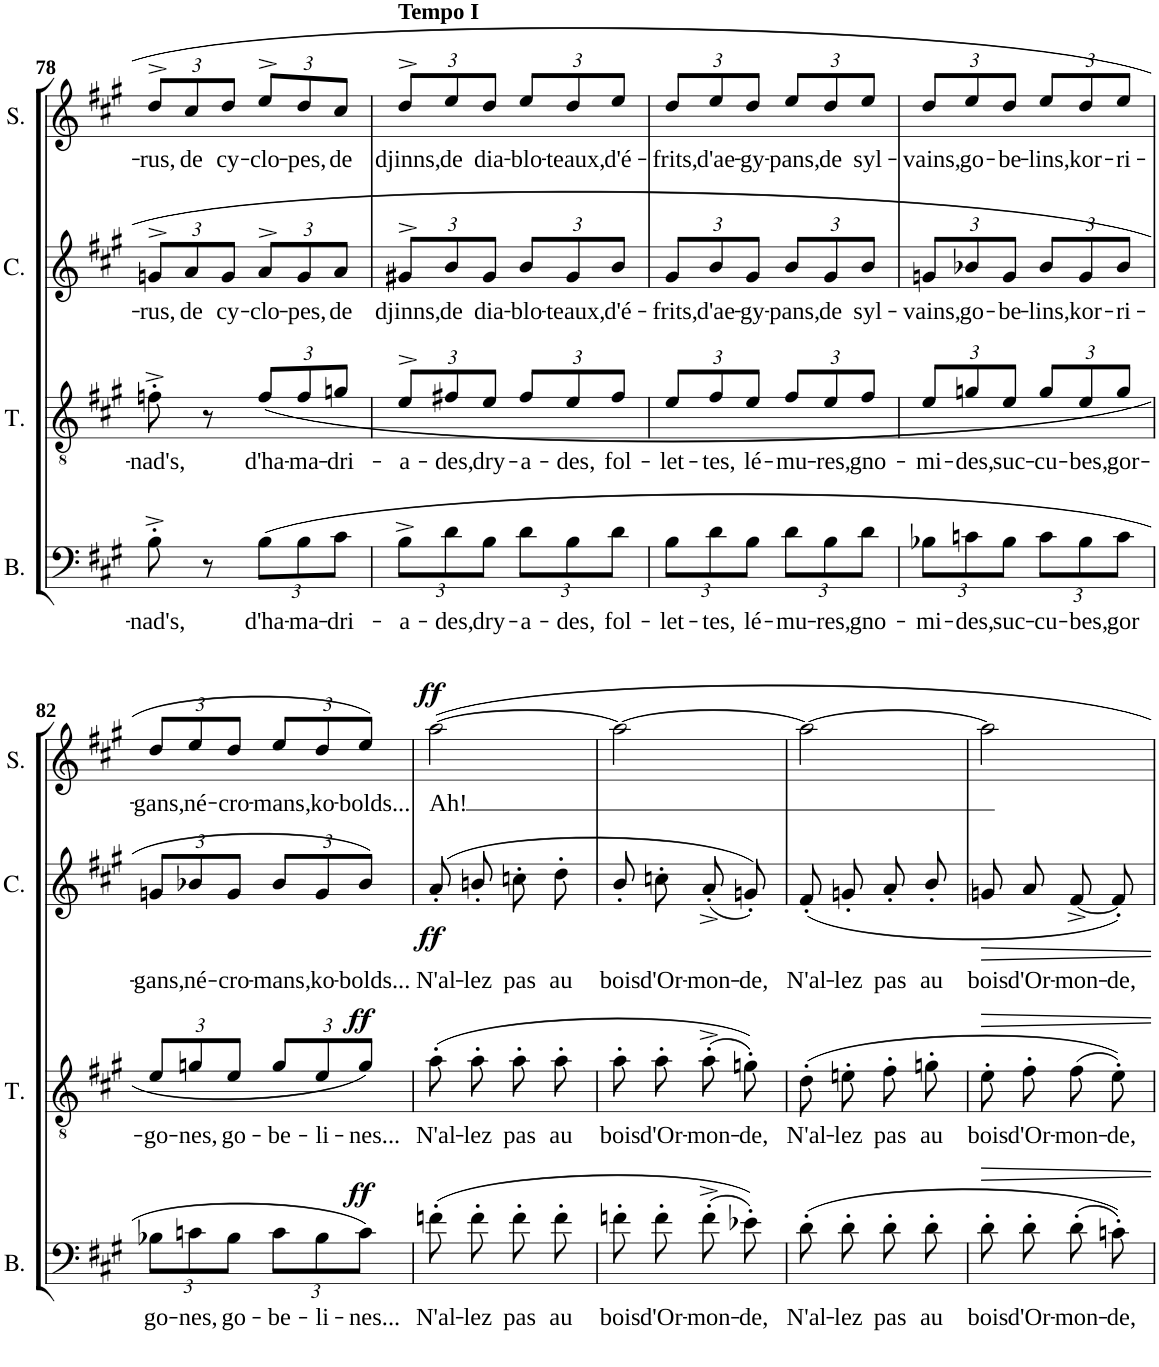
**kern	**text	**dynam	**kern	**text	**dynam	**kern	**text	**dynam	**kern	**text	**dynam
*part4	*part4	*part4	*part3	*part3	*part3	*part2	*part2	*part2	*part1	*part1	*part1
*staff4	*staff4	*staff4	*staff3	*staff3	*staff3	*staff2	*staff2	*staff2	*staff1	*staff1	*staff1
*I"Basses	*	*	*I"Tenors	*	*	*I"Contraltos	*	*	*I"Sopranos	*	*
*I'B.	*	*	*I'T.	*	*	*I'C.	*	*	*I'S.	*	*
!!LO:PB:g=z
*clefF4	*	*	*clefGv2	*	*	*clefG2	*	*	*clefG2	*	*
*	*	*	*Trd7c12	*	*	*	*	*	*	*	*
*k[f#c#g#]	*	*	*k[f#c#g#]	*	*	*k[f#c#g#]	*	*	*k[f#c#g#]	*	*
*A:	*	*	*A:	*	*	*A:	*	*	*A:	*	*
*M2/4	*	*	*M2/4	*	*	*M2/4	*	*	*M2/4	*	*
=78	=78	=78	=78	=78	=78	=78	=78	=78	=78	=78	=78
!	!LO:LY:b	!	!	!LO:LY:b	!	!	!	!	!	!	!
*	*	*	*	*	*	*Xbrackettup	*	*	*	*	*
!	!	!	!	!	!	!	!LO:LY:b	!	!	!	!
*	*	*	*	*	*	*	*	*	*Xbrackettup	*	*
!	!	!	!	!	!	!	!	!	!	!LO:LY:b	!
8B'^\	-nad's,	.	8fn'^\	-nad's,	.	12gn^>/L	-rus,	.	12dd^>/L	-rus,	.
!	!	!	!	!	!	!	!LO:LY:b	!	!	!LO:LY:b	!
.	.	.	.	.	.	12a/	de	.	12cc#/	de	.
8r	.	.	8r	.	.	.	.	.	.	.	.
!	!	!	!	!	!	!	!LO:LY:b	!	!	!LO:LY:b	!
.	.	.	.	.	.	12g/J	cy-	.	12dd/J	cy-	.
*Xbrackettup	*	*	*	*	*	*	*	*	*	*	*
!	!LO:LY:b	!	!	!	!	!	!	!	!	!	!
*	*	*	*Xbrackettup	*	*	*	*	*	*	*	*
!	!	!	!	!LO:LY:b	!	!	!LO:LY:b	!	!	!LO:LY:b	!
(12B\L	d'ha-	.	(12f/L	d'ha-	.	12a^>/L	-clo-	.	12ee^>/L	-clo-	.
!	!LO:LY:b	!	!	!LO:LY:b	!	!	!LO:LY:b	!	!	!LO:LY:b	!
12B\	-ma-	.	12f/	-ma-	.	12g/	-pes,	.	12dd/	-pes,	.
!	!LO:LY:b	!	!	!LO:LY:b	!	!	!LO:LY:b	!	!	!LO:LY:b	!
12c#\J	-dri-	.	12gn/J	-dri-	.	12a/J	de	.	12cc#/J	de	.
=79	=79	=79	=79	=79	=79	=79	=79	=79	=79	=79	=79
!	!	!	!	!	!	!	!	!	!LO:TX:a:B:t=Tempo I	!	!
!	!LO:LY:b	!	!	!LO:LY:b	!	!	!LO:LY:b	!	!	!LO:LY:b	!
12B^\L	-a-	.	12e^>/L	-a-	.	12g#X^>/L	djinns,	.	12dd^>/L	djinns,	.
!	!LO:LY:b	!	!	!LO:LY:b	!	!	!LO:LY:b	!	!	!LO:LY:b	!
12d\	-des,	.	12f#X/	-des,	.	12b/	de	.	12ee/	de	.
!	!LO:LY:b	!	!	!LO:LY:b	!	!	!LO:LY:b	!	!	!LO:LY:b	!
12B\J	dry-	.	12e/J	dry-	.	12g#/J	dia-	.	12dd/J	dia-	.
!	!LO:LY:b	!	!	!LO:LY:b	!	!	!LO:LY:b	!	!	!LO:LY:b	!
12d\L	-a-	.	12f#/L	-a-	.	12b/L	-blo-	.	12ee/L	-blo-	.
!	!LO:LY:b	!	!	!LO:LY:b	!	!	!LO:LY:b	!	!	!LO:LY:b	!
12B\	-des,	.	12e/	-des,	.	12g#/	-teaux,	.	12dd/	-teaux,	.
!	!LO:LY:b	!	!	!LO:LY:b	!	!	!LO:LY:b	!	!	!LO:LY:b	!
12d\J	fol-	.	12f#/J	fol-	.	12b/J	d'é-	.	12ee/J	d'é-	.
=80	=80	=80	=80	=80	=80	=80	=80	=80	=80	=80	=80
!	!LO:LY:b	!	!	!LO:LY:b	!	!	!LO:LY:b	!	!	!LO:LY:b	!
12B\L	-let-	.	12e/L	-let-	.	12g#/L	-frits,	.	12dd/L	-frits,	.
!	!LO:LY:b	!	!	!LO:LY:b	!	!	!LO:LY:b	!	!	!LO:LY:b	!
12d\	-tes,	.	12f#/	-tes,	.	12b/	d'ae-	.	12ee/	d'ae-	.
!	!LO:LY:b	!	!	!LO:LY:b	!	!	!LO:LY:b	!	!	!LO:LY:b	!
12B\J	lé-	.	12e/J	lé-	.	12g#/J	-gy-	.	12dd/J	-gy-	.
!	!LO:LY:b	!	!	!LO:LY:b	!	!	!LO:LY:b	!	!	!LO:LY:b	!
12d\L	-mu-	.	12f#/L	-mu-	.	12b/L	-pans,	.	12ee/L	-pans,	.
!	!LO:LY:b	!	!	!LO:LY:b	!	!	!LO:LY:b	!	!	!LO:LY:b	!
12B\	-res,	.	12e/	-res,	.	12g#/	de	.	12dd/	de	.
!	!LO:LY:b	!	!	!LO:LY:b	!	!	!LO:LY:b	!	!	!LO:LY:b	!
12d\J	gno-	.	12f#/J	gno-	.	12b/J	syl-	.	12ee/J	syl-	.
=81	=81	=81	=81	=81	=81	=81	=81	=81	=81	=81	=81
!	!LO:LY:b	!	!	!LO:LY:b	!	!	!LO:LY:b	!	!	!LO:LY:b	!
12B-X\L	-mi-	.	12e/L	-mi-	.	12gn/L	-vains,	.	12dd/L	-vains,	.
!	!LO:LY:b	!	!	!LO:LY:b	!	!	!LO:LY:b	!	!	!LO:LY:b	!
12cn\	-des,	.	12gn/	-des,	.	12b-X/	go-	.	12ee/	go-	.
!	!LO:LY:b	!	!	!LO:LY:b	!	!	!LO:LY:b	!	!	!LO:LY:b	!
12B-\J	suc-	.	12e/J	suc-	.	12g/J	-be-	.	12dd/J	-be-	.
!	!LO:LY:b	!	!	!LO:LY:b	!	!	!LO:LY:b	!	!	!LO:LY:b	!
12c\L	-cu-	.	12g/L	-cu-	.	12b-/L	-lins,	.	12ee/L	-lins,	.
!	!LO:LY:b	!	!	!LO:LY:b	!	!	!LO:LY:b	!	!	!LO:LY:b	!
12B-\	-bes,	.	12e/	-bes,	.	12g/	kor-	.	12dd/	kor-	.
!	!LO:LY:b	!	!	!LO:LY:b	!	!	!LO:LY:b	!	!	!LO:LY:b	!
12c\J	gor	.	12g/J	gor-	.	12b-/J	-ri-	.	12ee/J	-ri-	.
!!LO:LB:g=z
=82	=82	=82	=82	=82	=82	=82	=82	=82	=82	=82	=82
!	!LO:LY:b	!	!	!LO:LY:b	!	!	!LO:LY:b	!	!	!LO:LY:b	!
12B-X\L	go-	.	12e/L	-go-	.	12gn/L	-gans,	.	12dd/L	-gans,	.
!	!LO:LY:b	!	!	!LO:LY:b	!	!	!LO:LY:b	!	!	!LO:LY:b	!
12cn\	-nes,	.	12gn/	-nes,	.	12b-X/	né-	.	12ee/	né-	.
!	!LO:LY:b	!	!	!LO:LY:b	!	!	!LO:LY:b	!	!	!LO:LY:b	!
12B-\J	go-	.	12e/J	go-	.	12g/J	-cro-	.	12dd/J	-cro-	.
!	!LO:LY:b	!	!	!LO:LY:b	!	!	!LO:LY:b	!	!	!LO:LY:b	!
12c\L	-be-	.	12g/L	-be-	.	12b-/L	-mans,	.	12ee/L	-mans,	.
!	!LO:LY:b	!	!	!LO:LY:b	!	!	!LO:LY:b	!	!	!LO:LY:b	!
12B-\	-li-	.	12e/	-li-	.	12g/	ko-	.	12dd/	ko-	.
!	!LO:LY:b	!LO:DY:a	!	!LO:LY:b	!LO:DY:a	!	!LO:LY:b	!	!	!LO:LY:b	!
12c\J)	-nes...	ff	12g/J)	-nes...	ff	12b-/J	-bolds...	.	12ee/J	-bolds...	.
=83	=83	=83	=83	=83	=83	=83	=83	=83	=83	=83	=83
!	!LO:LY:b	!	!	!LO:LY:b	!	!	!LO:LY:b	!LO:DY:b	!	!LO:LY:b	!LO:DY:a
(8fn'\	N'al-	.	(8a'\	N'al-	.	(8a'/	N'al-	ff	[2aa\	Ah!	ff
!	!LO:LY:b	!	!	!LO:LY:b	!	!	!LO:LY:b	!	!	!	!
8f'\	-lez	.	8a'\	-lez	.	8bn'/	-lez	.	.	.	.
!	!LO:LY:b	!	!	!LO:LY:b	!	!	!LO:LY:b	!	!	!	!
8f'\	pas	.	8a'\	pas	.	8ccn'\	pas	.	.	.	.
!	!LO:LY:b	!	!	!LO:LY:b	!	!	!LO:LY:b	!	!	!	!
8f'\	au	.	8a'\	au	.	8dd'\	au	.	.	.	.
=84	=84	=84	=84	=84	=84	=84	=84	=84	=84	=84	=84
!	!LO:LY:b	!	!	!LO:LY:b	!	!	!LO:LY:b	!	!	!	!
8fn'\	bois	.	8a'\	bois	.	8b'/	bois	.	2aa\_	.	.
!	!LO:LY:b	!	!	!LO:LY:b	!	!	!LO:LY:b	!	!	!	!
8f'\	d'Or-	.	8a'\	d'Or-	.	8ccn'\	d'Or-	.	.	.	.
!	!LO:LY:b	!	!	!LO:LY:b	!	!	!LO:LY:b	!	!	!	!
(8f'^\	-mon-	.	(8a'^\	-mon-	.	(8a'^/	-mon-	.	.	.	.
!	!LO:LY:b	!	!	!LO:LY:b	!	!	!LO:LY:b	!	!	!	!
8e-X'\))	-de,	.	8gn'\))	-de,	.	8gn'/))	-de,	.	.	.	.
=85	=85	=85	=85	=85	=85	=85	=85	=85	=85	=85	=85
!	!LO:LY:b	!	!	!LO:LY:b	!	!	!LO:LY:b	!	!	!	!
(8d'\	N'al-	.	(8d'\	N'al-	.	(8f#'/	N'al-	.	2aa\_	.	.
!	!LO:LY:b	!	!	!LO:LY:b	!	!	!LO:LY:b	!	!	!	!
8d'\	-lez	.	8en'\	-lez	.	8gn'/	-lez	.	.	.	.
!	!LO:LY:b	!	!	!LO:LY:b	!	!	!LO:LY:b	!	!	!	!
8d'\	pas	.	8f#'\	pas	.	8a'/	pas	.	.	.	.
!	!LO:LY:b	!	!	!LO:LY:b	!	!	!LO:LY:b	!	!	!	!
8d'\	au	.	8gn'\	au	.	8b'/	au	.	.	.	.
=86	=86	=86	=86	=86	=86	=86	=86	=86	=86	=86	=86
!	!LO:LY:b	!	!	!LO:LY:b	!	!	!LO:LY:b	!	!	!	!
8d'\	bois	.	8e'\	bois	.	8gn/	bois	.	2aa\]	.	.
!	!LO:LY:b	!	!	!LO:LY:b	!	!	!LO:LY:b	!	!	!	!
8d'\	d'Or-	.	8f#'\	d'Or-	.	8a/	d'Or-	.	.	.	.
!	!LO:LY:b	!	!	!LO:LY:b	!	!	!LO:LY:b	!	!	!	!
(8d'\	-mon-	.	(8f#\	-mon-	.	[8f#^/	-mon-	.	.	.	.
!	!LO:LY:b	!	!	!LO:LY:b	!	!	!LO:LY:b	!	!	!	!
8cn'\))	-de,	.	8e'\))	-de,	.	8f#'/])	-de,	.	.	.	.
=	=	=	=	=	=	=	=	=	=	=	=
*-	*-	*-	*-	*-	*-	*-	*-	*-	*-	*-	*-
